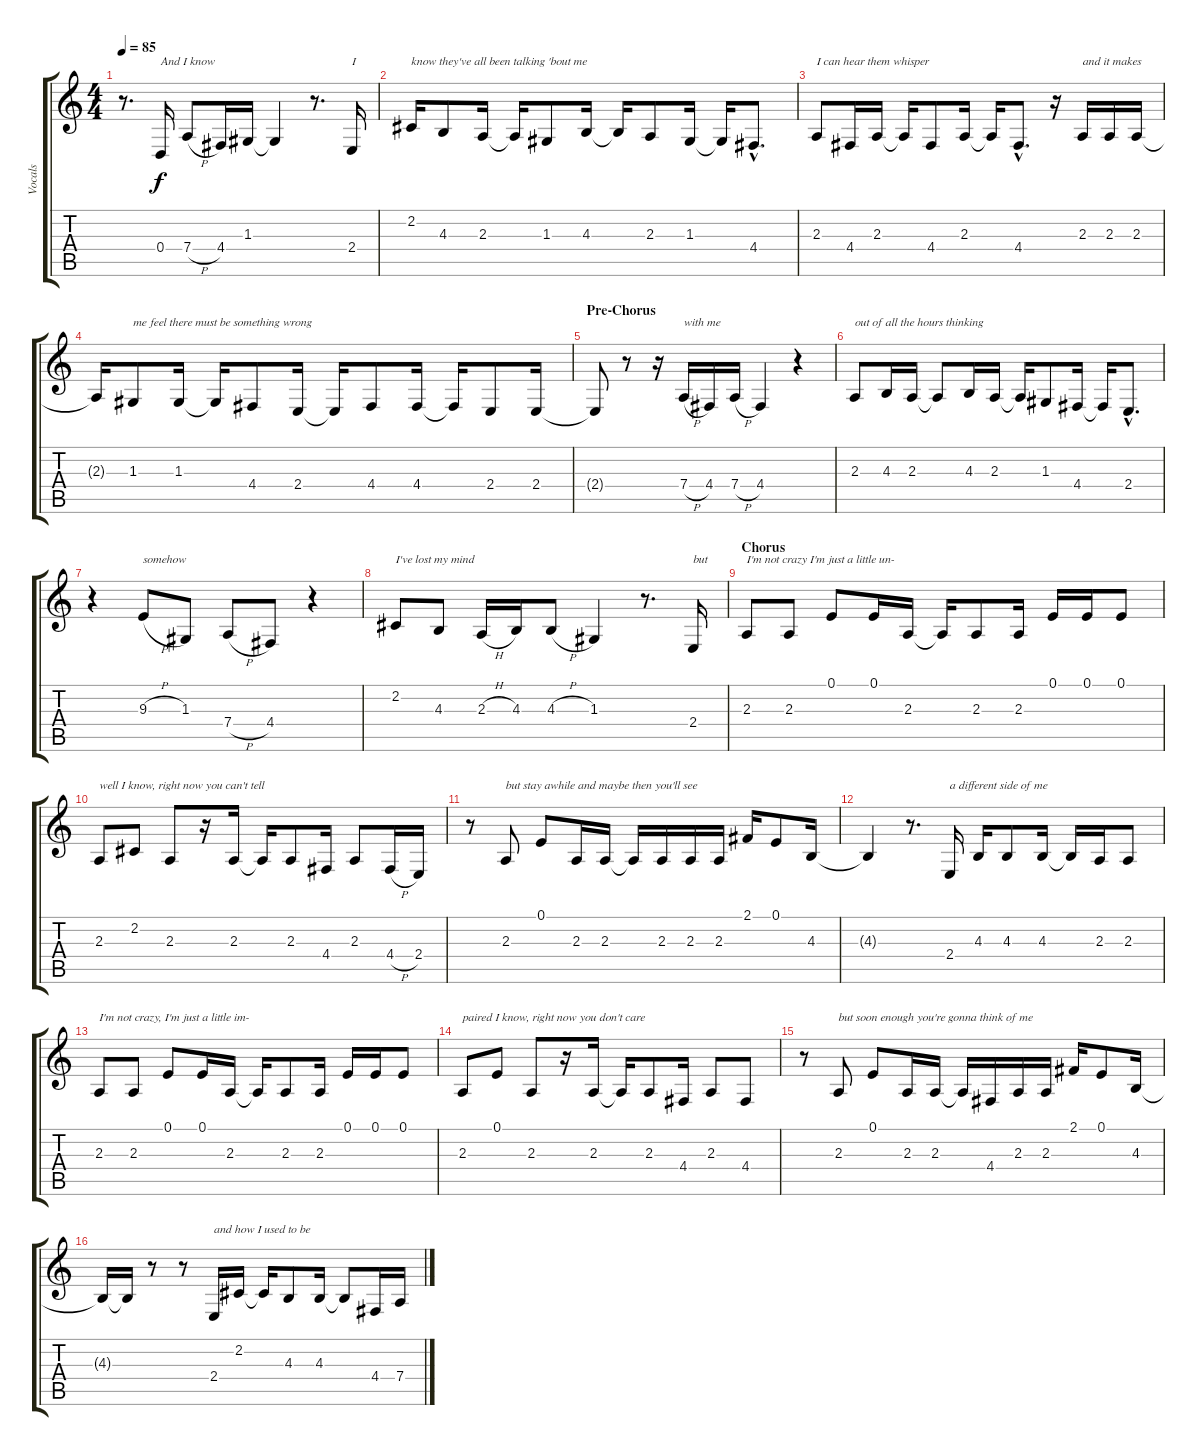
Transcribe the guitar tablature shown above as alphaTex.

\track ("Vocals" "Vocals") {instrument oboe}
\staff {score tabs}
\tuning (E4 B3 G3 D3 A2 E2) {hide}
\ts (4 4)
\tempo 85
\clef g2
\ks c
r.8{d dy f} 0.4.16{txt "And I know"} 7.4{h}.8 4.4.16 1.3.16 1.3{t}.4 r.8{d} 2.4.16{txt "I"} |
2.2.16{txt "know they've all been talking 'bout me"} 4.3.8 2.3.16 2.3{t}.16 1.3.8 4.3.16 4.3{t}.16 2.3.8 1.3.16 1.3{t}.16 4.4{hac}.8{d} |
2.3.8{txt "I can hear them whisper"} 4.4.16 2.3.16 2.3{t}.16 4.4.8 2.3.16 2.3{t}.16 4.4{hac}.8{d} r.16 2.3.16{txt "and it makes"} 2.3.16 2.3.16 |
2.3{t}.16 1.3.8{txt "me feel there must be something wrong"} 1.3.16 1.3{t}.16 4.4.8 2.4.16 2.4{t}.16 4.4.8 4.4.16 4.4{t}.16 2.4.8 2.4.16 |
\section ("" "Pre-Chorus")
2.4{t}.8 r.8 r.16 7.4{h}.16{txt "with me"} 4.4.16 7.4{h}.16 4.4.4 r.4 |
2.3.8{txt "out of all the hours thinking"} 4.3.16 2.3.16 2.3{t}.8 4.3.16 2.3.16 2.3{t}.16 1.3.8 4.4.16 4.4{t}.16 2.4{hac}.8{d} |
r.4 9.3{h}.8{txt "somehow"} 1.3.8 7.4{h}.8 4.4.8 r.4 |
2.2.8{txt "I've lost my mind"} 4.3.8 2.3{h}.16 4.3.16 4.3{h}.8 1.3.4 r.8{d} 2.4.16{txt "but"} |
\section ("" "Chorus")
2.3.8{txt "I'm not crazy I'm just a little un-" volume 16} 2.3.8 0.1.8 0.1.16 2.3.16 2.3{t}.16 2.3.8 2.3.16 0.1.16 0.1.16 0.1.8 |
2.3.8{txt "well I know, right now you can't tell"} 2.2.8 2.3.8 r.16 2.3.16 2.3{t}.16 2.3.8 4.4.16 2.3.8 4.4{h}.16 2.4.16 |
r.8 2.3.8{txt "but stay awhile and maybe then you'll see"} 0.1.8 2.3.16 2.3.16 2.3{t}.16 2.3.16 2.3.16 2.3.16 2.1.16 0.1.8 4.3.16 |
4.3{t}.4 r.8{d} 2.4.16{txt "a different side of me"} 4.3.16 4.3.8 4.3.16 4.3{t}.16 2.3.16 2.3.8 |
2.3.8{txt "I'm not crazy, I'm just a little im-"} 2.3.8 0.1.8 0.1.16 2.3.16 2.3{t}.16 2.3.8 2.3.16 0.1.16 0.1.16 0.1.8 |
2.3.8{txt "paired I know, right now you don't care"} 0.1.8 2.3.8 r.16 2.3.16 2.3{t}.16 2.3.8 4.4.16 2.3.8 4.4.8 |
r.8 2.3.8{txt "but soon enough you're gonna think of me"} 0.1.8 2.3.16 2.3.16 2.3{t}.16 4.4.16 2.3.16 2.3.16 2.1.16 0.1.8 4.3.16 |
4.3{t}.16 4.3{t}.16 r.8 r.8 2.4.16{txt "and how I used to be"} 2.2.16 2.2{t}.16 4.3.8 4.3.16 4.3{t}.8 4.4.16 7.4{h}.16
